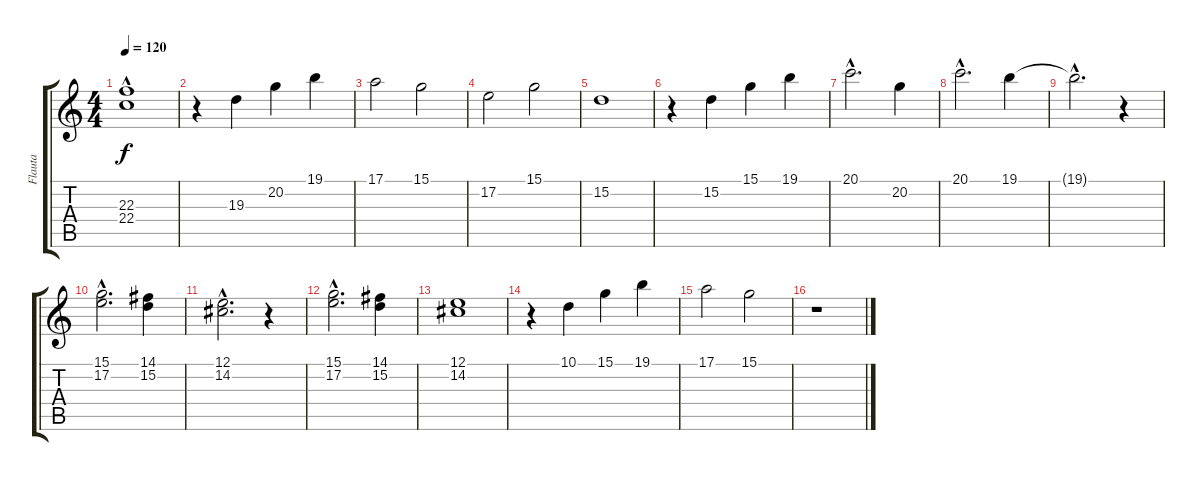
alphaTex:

\track ("Flauta" "Flauta") {instrument piccolo}
\staff {score tabs}
\tuning (E4 B3 G3 D3 A2 E2) {hide}
\ts (4 4)
\tempo 120
\clef g2
\ks c
(22.3 22.4{hac}).1{dy f} |
r.4 19.3.4 20.2.4 19.1.4 |
17.1.2 15.1.2 |
17.2.2 15.1.2 |
15.2.1 |
r.4 15.2.4 15.1.4 19.1.4 |
20.1{hac}.2{d} 20.2.4 |
20.1{hac}.2{d} 19.1.4 |
19.1{hac t}.2{d} r.4 |
(15.1{hac} 17.2{hac}).2{d} (14.1 15.2).4 |
(12.1{hac} 14.2{hac}).2{d} r.4 |
(15.1{hac} 17.2{hac}).2{d} (14.1 15.2).4 |
(12.1 14.2).1 |
r.4 10.1.4 15.1.4 19.1.4 |
17.1.2 15.1.2 |
r.1
